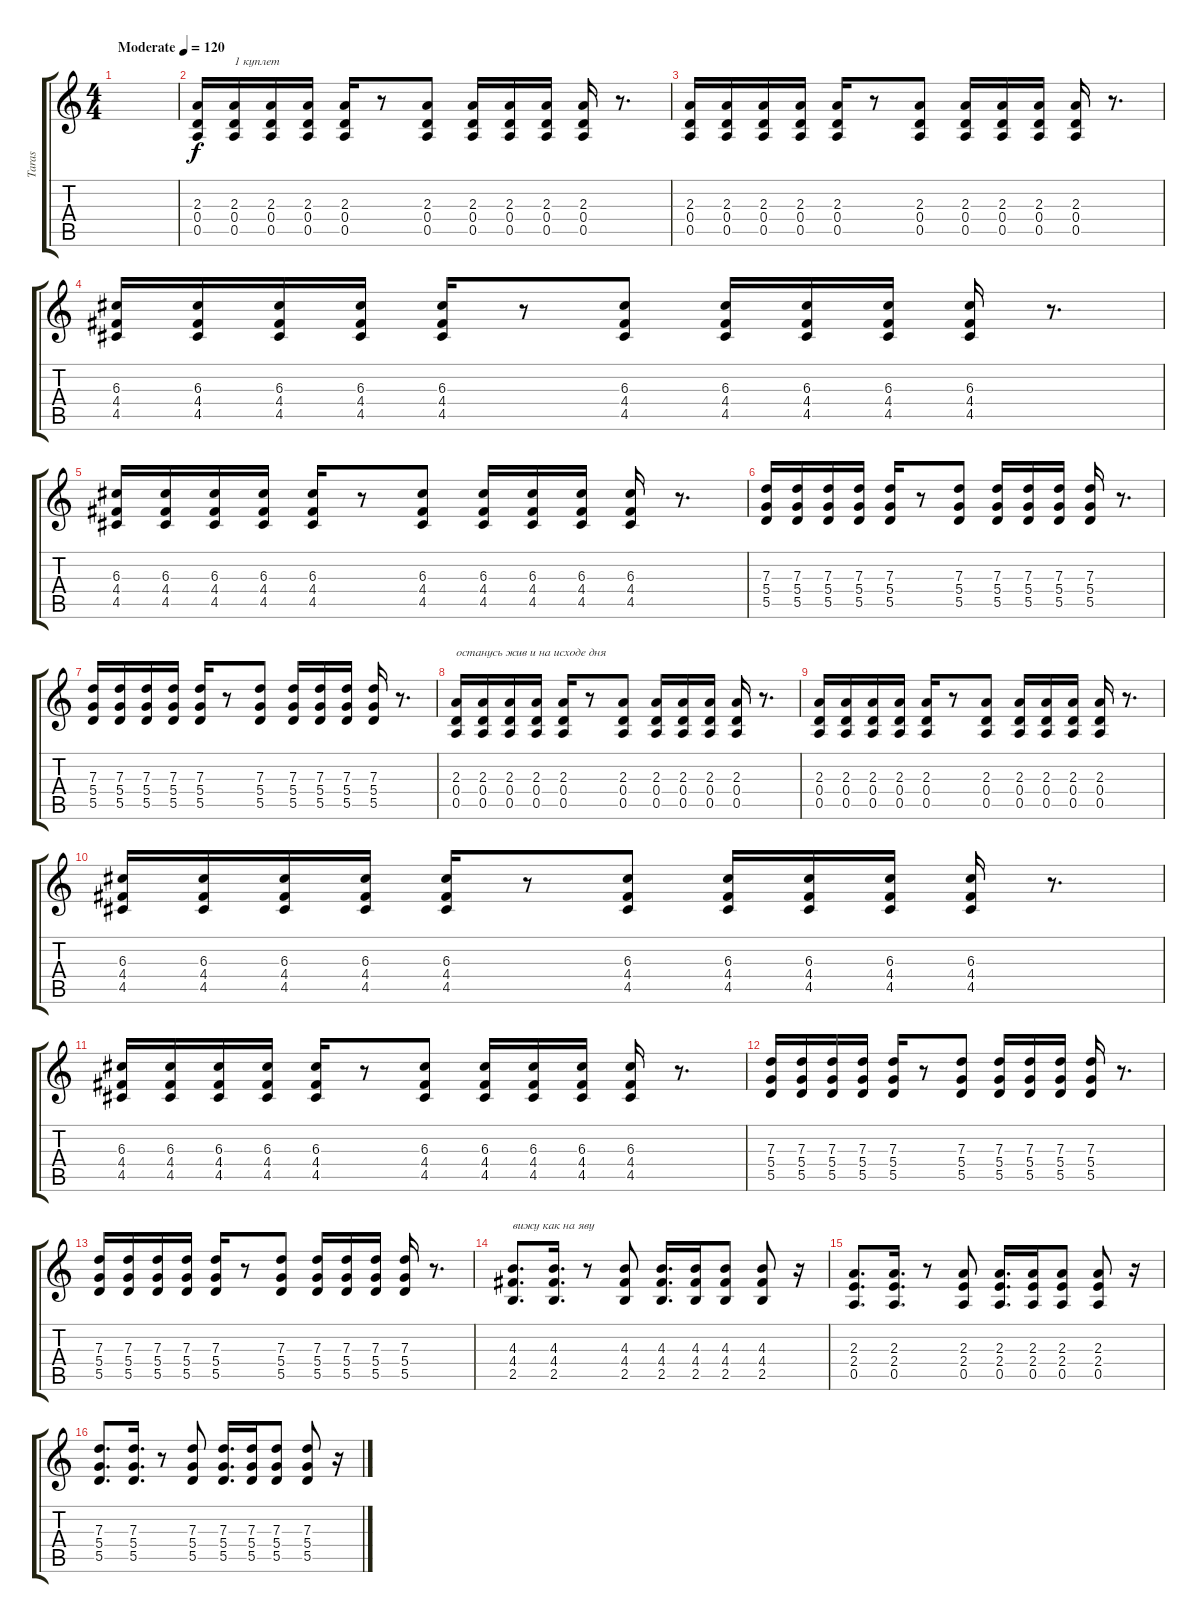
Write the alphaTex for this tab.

\track ("Taras" "Taras") {instrument acousticguitarsteel}
\staff {score tabs}
\tuning (E4 B3 G3 D3 A2 E2) {hide}
\ts (4 4)
\tempo (120 "Moderate")
\tempo 110
\tempo (120 "Moderate")
\clef g2
\ks c
|
(2.3 0.4 0.5).16 (2.3 0.4 0.5).16{txt "1 куплет"} (2.3 0.4 0.5).16 (2.3 0.4 0.5).16 (2.3 0.4 0.5).16 r.8 (2.3 0.4 0.5).8 (2.3 0.4 0.5).16 (2.3 0.4 0.5).16 (2.3 0.4 0.5).16 (2.3 0.4 0.5).16 r.8{d} |
(2.3 0.4 0.5).16 (2.3 0.4 0.5).16 (2.3 0.4 0.5).16 (2.3 0.4 0.5).16 (2.3 0.4 0.5).16 r.8 (2.3 0.4 0.5).8 (2.3 0.4 0.5).16 (2.3 0.4 0.5).16 (2.3 0.4 0.5).16 (2.3 0.4 0.5).16 r.8{d} |
(6.3 4.4 4.5).16 (6.3 4.4 4.5).16 (6.3 4.4 4.5).16 (6.3 4.4 4.5).16 (6.3 4.4 4.5).16 r.8 (6.3 4.4 4.5).8 (6.3 4.4 4.5).16 (6.3 4.4 4.5).16 (6.3 4.4 4.5).16 (6.3 4.4 4.5).16 r.8{d} |
(6.3 4.4 4.5).16 (6.3 4.4 4.5).16 (6.3 4.4 4.5).16 (6.3 4.4 4.5).16 (6.3 4.4 4.5).16 r.8 (6.3 4.4 4.5).8 (6.3 4.4 4.5).16 (6.3 4.4 4.5).16 (6.3 4.4 4.5).16 (6.3 4.4 4.5).16 r.8{d} |
(7.3 5.4 5.5).16 (7.3 5.4 5.5).16 (7.3 5.4 5.5).16 (7.3 5.4 5.5).16 (7.3 5.4 5.5).16 r.8 (7.3 5.4 5.5).8 (7.3 5.4 5.5).16 (7.3 5.4 5.5).16 (7.3 5.4 5.5).16 (7.3 5.4 5.5).16 r.8{d} |
(7.3 5.4 5.5).16 (7.3 5.4 5.5).16 (7.3 5.4 5.5).16 (7.3 5.4 5.5).16 (7.3 5.4 5.5).16 r.8 (7.3 5.4 5.5).8 (7.3 5.4 5.5).16 (7.3 5.4 5.5).16 (7.3 5.4 5.5).16 (7.3 5.4 5.5).16 r.8{d} |
(2.3 0.4 0.5).16{txt "останусь жив и на исходе дня"} (2.3 0.4 0.5).16 (2.3 0.4 0.5).16 (2.3 0.4 0.5).16 (2.3 0.4 0.5).16 r.8 (2.3 0.4 0.5).8 (2.3 0.4 0.5).16 (2.3 0.4 0.5).16 (2.3 0.4 0.5).16 (2.3 0.4 0.5).16 r.8{d} |
(2.3 0.4 0.5).16 (2.3 0.4 0.5).16 (2.3 0.4 0.5).16 (2.3 0.4 0.5).16 (2.3 0.4 0.5).16 r.8 (2.3 0.4 0.5).8 (2.3 0.4 0.5).16 (2.3 0.4 0.5).16 (2.3 0.4 0.5).16 (2.3 0.4 0.5).16 r.8{d} |
(6.3 4.4 4.5).16 (6.3 4.4 4.5).16 (6.3 4.4 4.5).16 (6.3 4.4 4.5).16 (6.3 4.4 4.5).16 r.8 (6.3 4.4 4.5).8 (6.3 4.4 4.5).16 (6.3 4.4 4.5).16 (6.3 4.4 4.5).16 (6.3 4.4 4.5).16 r.8{d} |
(6.3 4.4 4.5).16 (6.3 4.4 4.5).16 (6.3 4.4 4.5).16 (6.3 4.4 4.5).16 (6.3 4.4 4.5).16 r.8 (6.3 4.4 4.5).8 (6.3 4.4 4.5).16 (6.3 4.4 4.5).16 (6.3 4.4 4.5).16 (6.3 4.4 4.5).16 r.8{d} |
(7.3 5.4 5.5).16 (7.3 5.4 5.5).16 (7.3 5.4 5.5).16 (7.3 5.4 5.5).16 (7.3 5.4 5.5).16 r.8 (7.3 5.4 5.5).8 (7.3 5.4 5.5).16 (7.3 5.4 5.5).16 (7.3 5.4 5.5).16 (7.3 5.4 5.5).16 r.8{d} |
(7.3 5.4 5.5).16 (7.3 5.4 5.5).16 (7.3 5.4 5.5).16 (7.3 5.4 5.5).16 (7.3 5.4 5.5).16 r.8 (7.3 5.4 5.5).8 (7.3 5.4 5.5).16 (7.3 5.4 5.5).16 (7.3 5.4 5.5).16 (7.3 5.4 5.5).16 r.8{d} |
(4.3 4.4 2.5).8{d txt "вижу как на яву"} (4.3 4.4 2.5).16{d} r.8 (4.3 4.4 2.5).8 (4.3 4.4 2.5).16{d} (4.3 4.4 2.5).16 (4.3 4.4 2.5).8 (4.3 4.4 2.5).8 r.16 |
(2.3 2.4 0.5).8{d} (2.3 2.4 0.5).16{d} r.8 (2.3 2.4 0.5).8 (2.3 2.4 0.5).16{d} (2.3 2.4 0.5).16 (2.3 2.4 0.5).8 (2.3 2.4 0.5).8 r.16 |
(7.3 5.4 5.5).8{d} (7.3 5.4 5.5).16{d} r.8 (7.3 5.4 5.5).8 (7.3 5.4 5.5).16{d} (7.3 5.4 5.5).16 (7.3 5.4 5.5).8 (7.3 5.4 5.5).8 r.16
